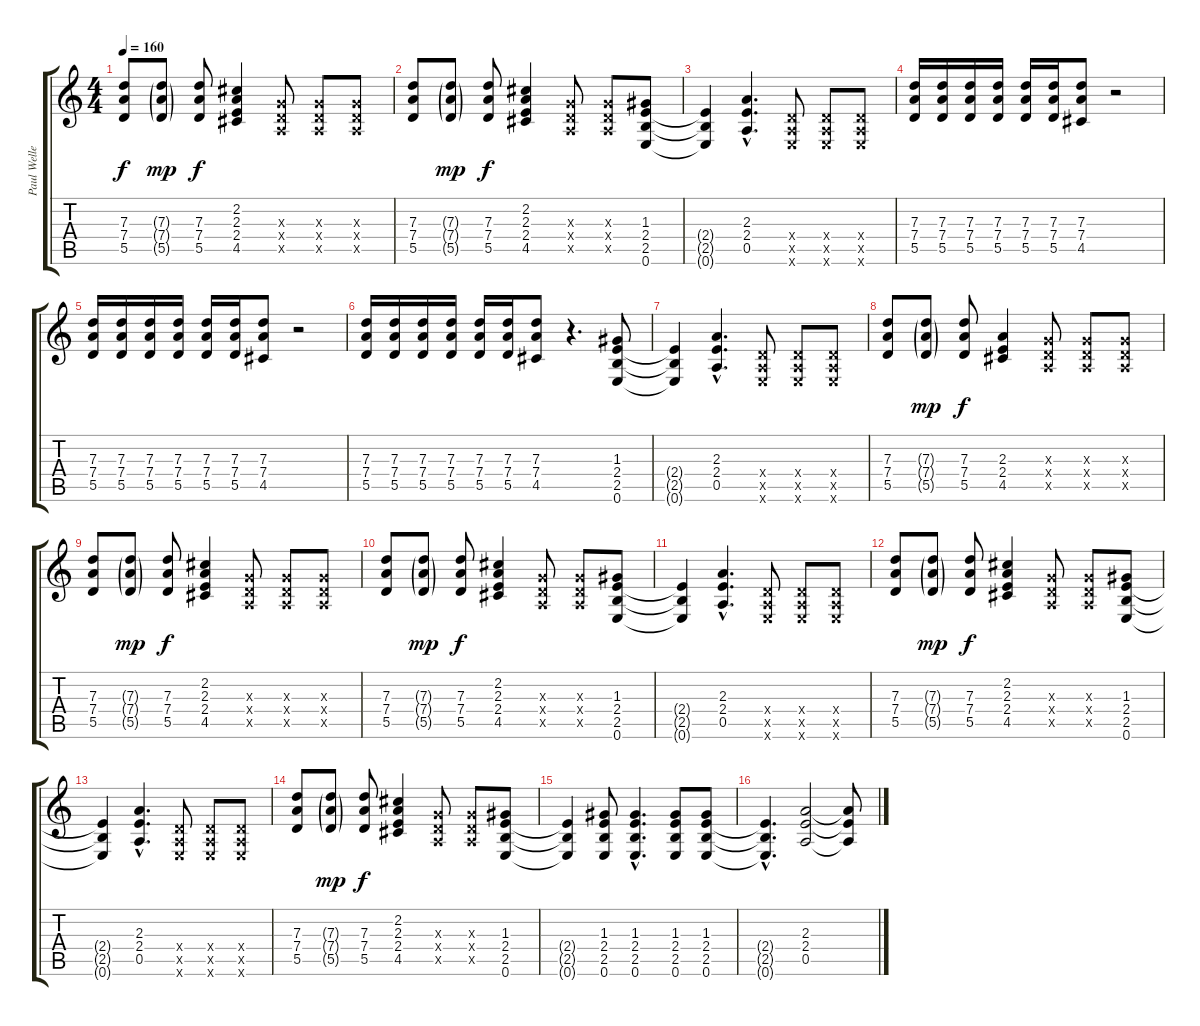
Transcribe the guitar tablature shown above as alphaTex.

\track ("Paul Weller Rhythm" "Paul Welle") {instrument electricguitarclean}
\staff {score tabs}
\tuning (E4 B3 G3 D3 A2 E2) {hide}
\ts (4 4)
\tempo 160
\clef g2
\ks c
(7.3 7.4 5.5).8{dy f} (7.3{g} 7.4{g} 5.5{g}).8{dy mp} (7.3 7.4 5.5).8{dy f} (2.2 2.3 2.4 4.5).4 (0.3{x} 0.4{x} 0.5{x}).8 (0.3{x} 0.4{x} 0.5{x}).8 (0.3{x} 0.4{x} 0.5{x}).8 |
(7.3 7.4 5.5).8 (7.3{g} 7.4{g} 5.5{g}).8{dy mp} (7.3 7.4 5.5).8{dy f} (2.2 2.3 2.4 4.5).4 (0.3{x} 0.4{x} 0.5{x}).8 (0.3{x} 0.4{x} 0.5{x}).8 (1.3 2.4 2.5 0.6).8 |
(2.4{t} 2.5{t} 0.6{t}).4 (2.3{hac} 2.4{hac} 0.5{hac}).4{d} (0.4{x} 0.5{x} 0.6{x}).8 (0.4{x} 0.5{x} 0.6{x}).8 (0.4{x} 0.5{x} 0.6{x}).8 |
(7.3 7.4 5.5).16 (7.3 7.4 5.5).16 (7.3 7.4 5.5).16 (7.3 7.4 5.5).16 (7.3 7.4 5.5).16 (7.3 7.4 5.5).16 (7.3 7.4 4.5).8 r.2 |
(7.3 7.4 5.5).16 (7.3 7.4 5.5).16 (7.3 7.4 5.5).16 (7.3 7.4 5.5).16 (7.3 7.4 5.5).16 (7.3 7.4 5.5).16 (7.3 7.4 4.5).8 r.2 |
(7.3 7.4 5.5).16 (7.3 7.4 5.5).16 (7.3 7.4 5.5).16 (7.3 7.4 5.5).16 (7.3 7.4 5.5).16 (7.3 7.4 5.5).16 (7.3 7.4 4.5).8 r.4{d} (1.3 2.4 2.5 0.6).8 |
(2.4{t} 2.5{t} 0.6{t}).4 (2.3{hac} 2.4{hac} 0.5{hac}).4{d} (0.4{x} 0.5{x} 0.6{x}).8 (0.4{x} 0.5{x} 0.6{x}).8 (0.4{x} 0.5{x} 0.6{x}).8 |
(7.3 7.4 5.5).8 (7.3{g} 7.4{g} 5.5{g}).8{dy mp} (7.3 7.4 5.5).8{dy f} (2.3 2.4 4.5).4 (0.3{x} 0.4{x} 0.5{x}).8 (0.3{x} 0.4{x} 0.5{x}).8 (0.3{x} 0.4{x} 0.5{x}).8 |
(7.3 7.4 5.5).8 (7.3{g} 7.4{g} 5.5{g}).8{dy mp} (7.3 7.4 5.5).8{dy f} (2.2 2.3 2.4 4.5).4 (0.3{x} 0.4{x} 0.5{x}).8 (0.3{x} 0.4{x} 0.5{x}).8 (0.3{x} 0.4{x} 0.5{x}).8 |
(7.3 7.4 5.5).8 (7.3{g} 7.4{g} 5.5{g}).8{dy mp} (7.3 7.4 5.5).8{dy f} (2.2 2.3 2.4 4.5).4 (0.3{x} 0.4{x} 0.5{x}).8 (0.3{x} 0.4{x} 0.5{x}).8 (1.3 2.4 2.5 0.6).8 |
(2.4{t} 2.5{t} 0.6{t}).4 (2.3{hac} 2.4{hac} 0.5{hac}).4{d} (0.4{x} 0.5{x} 0.6{x}).8 (0.4{x} 0.5{x} 0.6{x}).8 (0.4{x} 0.5{x} 0.6{x}).8 |
(7.3 7.4 5.5).8 (7.3{g} 7.4{g} 5.5{g}).8{dy mp} (7.3 7.4 5.5).8{dy f} (2.2 2.3 2.4 4.5).4 (0.3{x} 0.4{x} 0.5{x}).8 (0.3{x} 0.4{x} 0.5{x}).8 (1.3 2.4 2.5 0.6).8 |
(2.4{t} 2.5{t} 0.6{t}).4 (2.3{hac} 2.4{hac} 0.5{hac}).4{d} (0.4{x} 0.5{x} 0.6{x}).8 (0.4{x} 0.5{x} 0.6{x}).8 (0.4{x} 0.5{x} 0.6{x}).8 |
(7.3 7.4 5.5).8 (7.3{g} 7.4{g} 5.5{g}).8{dy mp} (7.3 7.4 5.5).8{dy f} (2.2 2.3 2.4 4.5).4 (0.3{x} 0.4{x} 0.5{x}).8 (0.3{x} 0.4{x} 0.5{x}).8 (1.3 2.4 2.5 0.6).8 |
(2.4{t} 2.5{t} 0.6{t}).4 (1.3 2.4 2.5 0.6).8 (1.3{hac} 2.4{hac} 2.5{hac} 0.6{hac}).4{d} (1.3 2.4 2.5 0.6).8 (1.3 2.4 2.5 0.6).8 |
(2.4{hac t} 2.5{hac t} 0.6{hac t}).4{d} (2.3 2.4 0.5).2{volume 6 instrument distortionguitar} (2.3{t} 2.4{t} 0.5{t}).8
